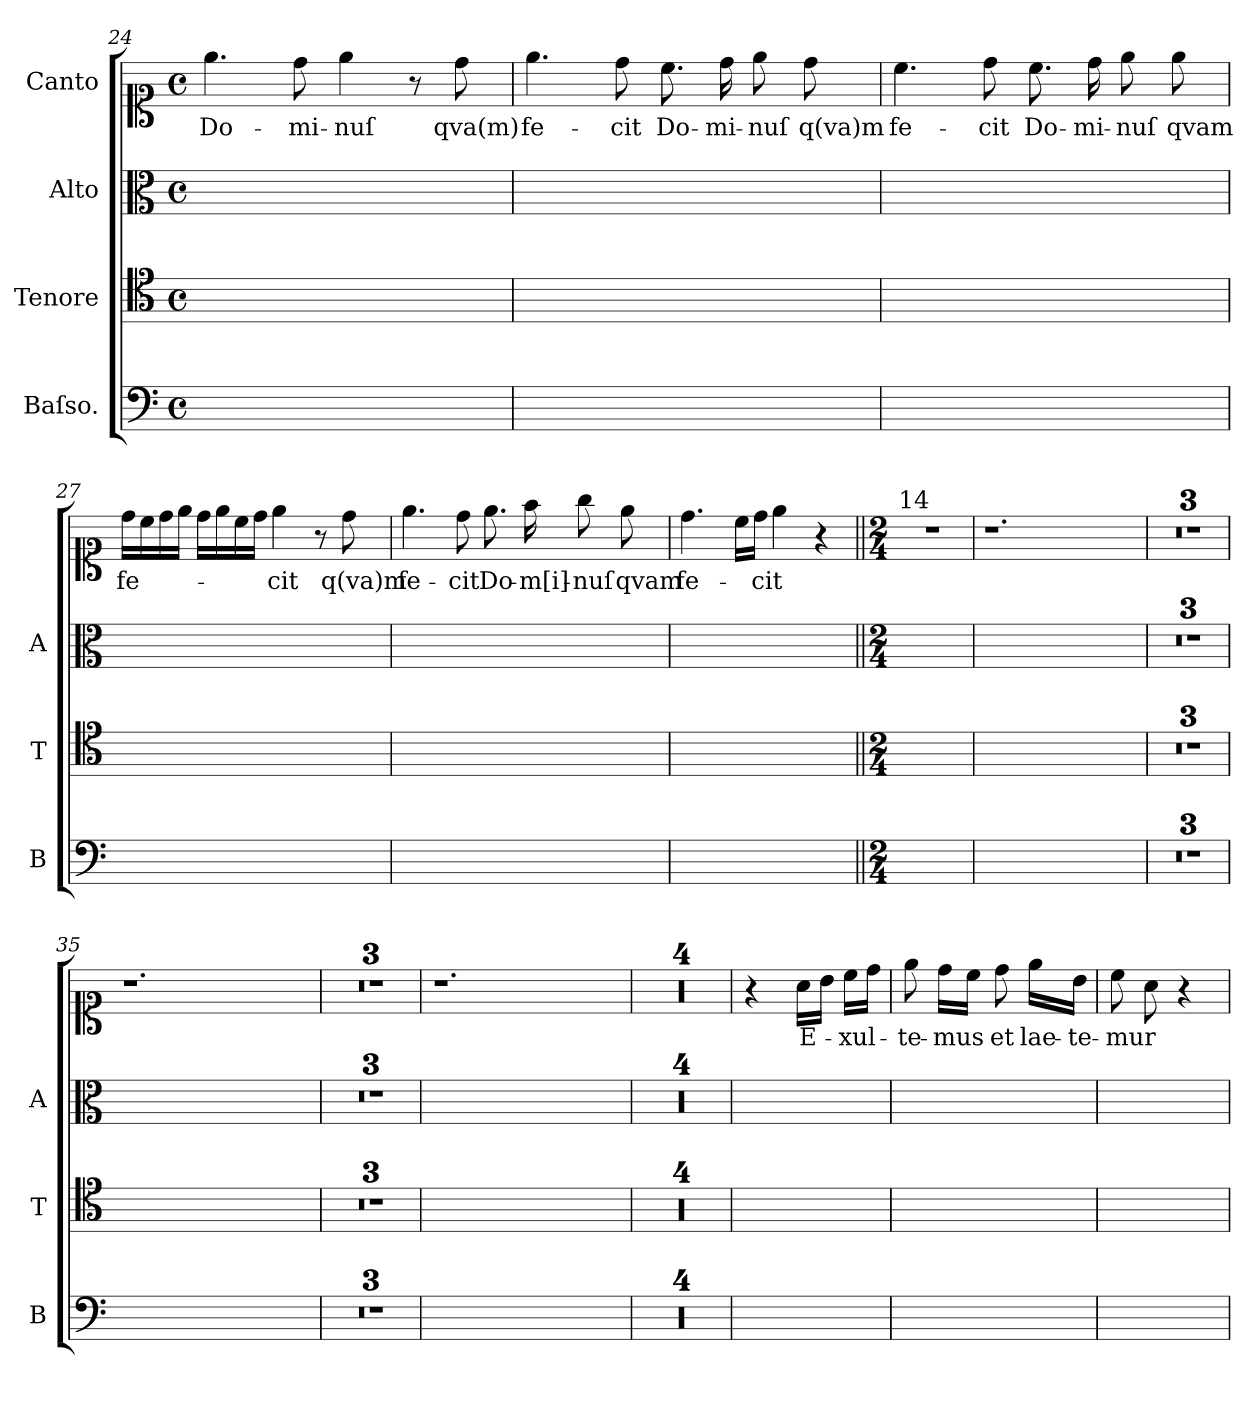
**kern	**kern	**kern	**kern	**text
*part4	*part3	*part2	*part1	*part1
*staff4	*staff3	*staff2	*staff1	*staff1
*I"Baſso.	*I"Tenore	*I"Alto	*I"Canto	*
*I'B	*I'T	*I'A	*	*
*clefF4	*clefC4	*clefC3	*clefC1	*
*k[]	*k[]	*k[]	*k[]	*
*M4/4	*M4/4	*M4/4	*M4/4	*
*met(c)	*met(c)	*met(c)	*met(c)	*
=24	=24	=24	=24	=24
1ryy	1ryy	1ryy	4.ee\	Do-
.	.	.	8dd\	-mi-
.	.	.	4ee\	-nuſ
.	.	.	8r	.
.	.	.	8dd\	qva(m)
=25	=25	=25	=25	=25
1ryy	1ryy	1ryy	4.ee\	fe-
.	.	.	8dd\	-cit
.	.	.	8.cc\	Do-
.	.	.	16dd\	-mi-
.	.	.	8ee\	-nuſ
.	.	.	8dd\	q(va)m
=26	=26	=26	=26	=26
1ryy	1ryy	1ryy	4.cc\	fe-
.	.	.	8dd\	-cit
.	.	.	8.cc\	Do-
.	.	.	16dd\	-mi-
.	.	.	8ee\	-nuſ
.	.	.	8ee\	qvam
=27	=27	=27	=27	=27
1ryy	1ryy	1ryy	16dd\LL	fe-
.	.	.	16cc\	.
.	.	.	16dd\	.
.	.	.	16ee\JJ	.
.	.	.	16dd\LL	.
.	.	.	16ee\	.
.	.	.	16cc\	.
.	.	.	16dd\JJ	.
.	.	.	4ee\	-cit
.	.	.	8r	.
.	.	.	8dd\	q(va)m
=28	=28	=28	=28	=28
1ryy	1ryy	1ryy	4.ee\	fe-
.	.	.	8dd\	-cit
.	.	.	8.ee\	Do-
.	.	.	16ff\	-m[i]-
.	.	.	8gg\	-nuſ
.	.	.	8ee\	qvam
=29	=29	=29	=29	=29
1ryy	1ryy	1ryy	4.dd\	fe-
.	.	.	16cc\LL	.
.	.	.	16dd\JJ	.
.	.	.	4ee\	-cit
.	.	.	4r	.
=30||	=30||	=30||	=30||	=30||
*M2/4	*M2/4	*M2/4	*M2/4	*
!	!	!	!LO:TX:a:t=14	!
2ryy	2ryy	2ryy	2r	.
=31	=31	=31	=31	=31
2ryy	2ryy	2ryy	1.r	.
1ryy	1ryy	1ryy	.	.
=32	=32	=32	=32	=32
2ryy	2ryy	2ryy	2ryy	.
=33	=33	=33	=33	=33
2ryy	2ryy	2ryy	2ryy	.
=34	=34	=34	=34	=34
2ryy	2ryy	2ryy	2r	.
=35	=35	=35	=35	=35
2ryy	2ryy	2ryy	1.r	.
1ryy	1ryy	1ryy	.	.
=36	=36	=36	=36	=36
2ryy	2ryy	2ryy	2ryy	.
=37	=37	=37	=37	=37
2ryy	2ryy	2ryy	2ryy	.
=38	=38	=38	=38	=38
2ryy	2ryy	2ryy	2r	.
=39	=39	=39	=39	=39
2ryy	2ryy	2ryy	1.r	.
1ryy	1ryy	1ryy	.	.
=40	=40	=40	=40	=40
2ryy	2ryy	2ryy	2ryy	.
=41	=41	=41	=41	=41
2ryy	2ryy	2ryy	2ryy	.
=42	=42	=42	=42	=42
2ryy	2ryy	2ryy	2r	.
=43	=43	=43	=43	=43
2ryy	2ryy	2ryy	2r	.
=44	=44	=44	=44	=44
2ryy	2ryy	2ryy	4r	.
.	.	.	16a\LL	E-
.	.	.	16b\JJ	.
.	.	.	16cc\LL	-xul-
.	.	.	16dd\JJ	.
=45	=45	=45	=45	=45
2ryy	2ryy	2ryy	8ee\	-te-
.	.	.	16dd\LL	-mus
.	.	.	16cc\JJ	.
.	.	.	8dd\	et
.	.	.	16ee\LL	lae-
.	.	.	16b\JJ	-te-
=46	=46	=46	=46	=46
2ryy	2ryy	2ryy	8cc\	-mur
.	.	.	8a\	.
.	.	.	4r	.
=	=	=	=	=
*-	*-	*-	*-	*-
